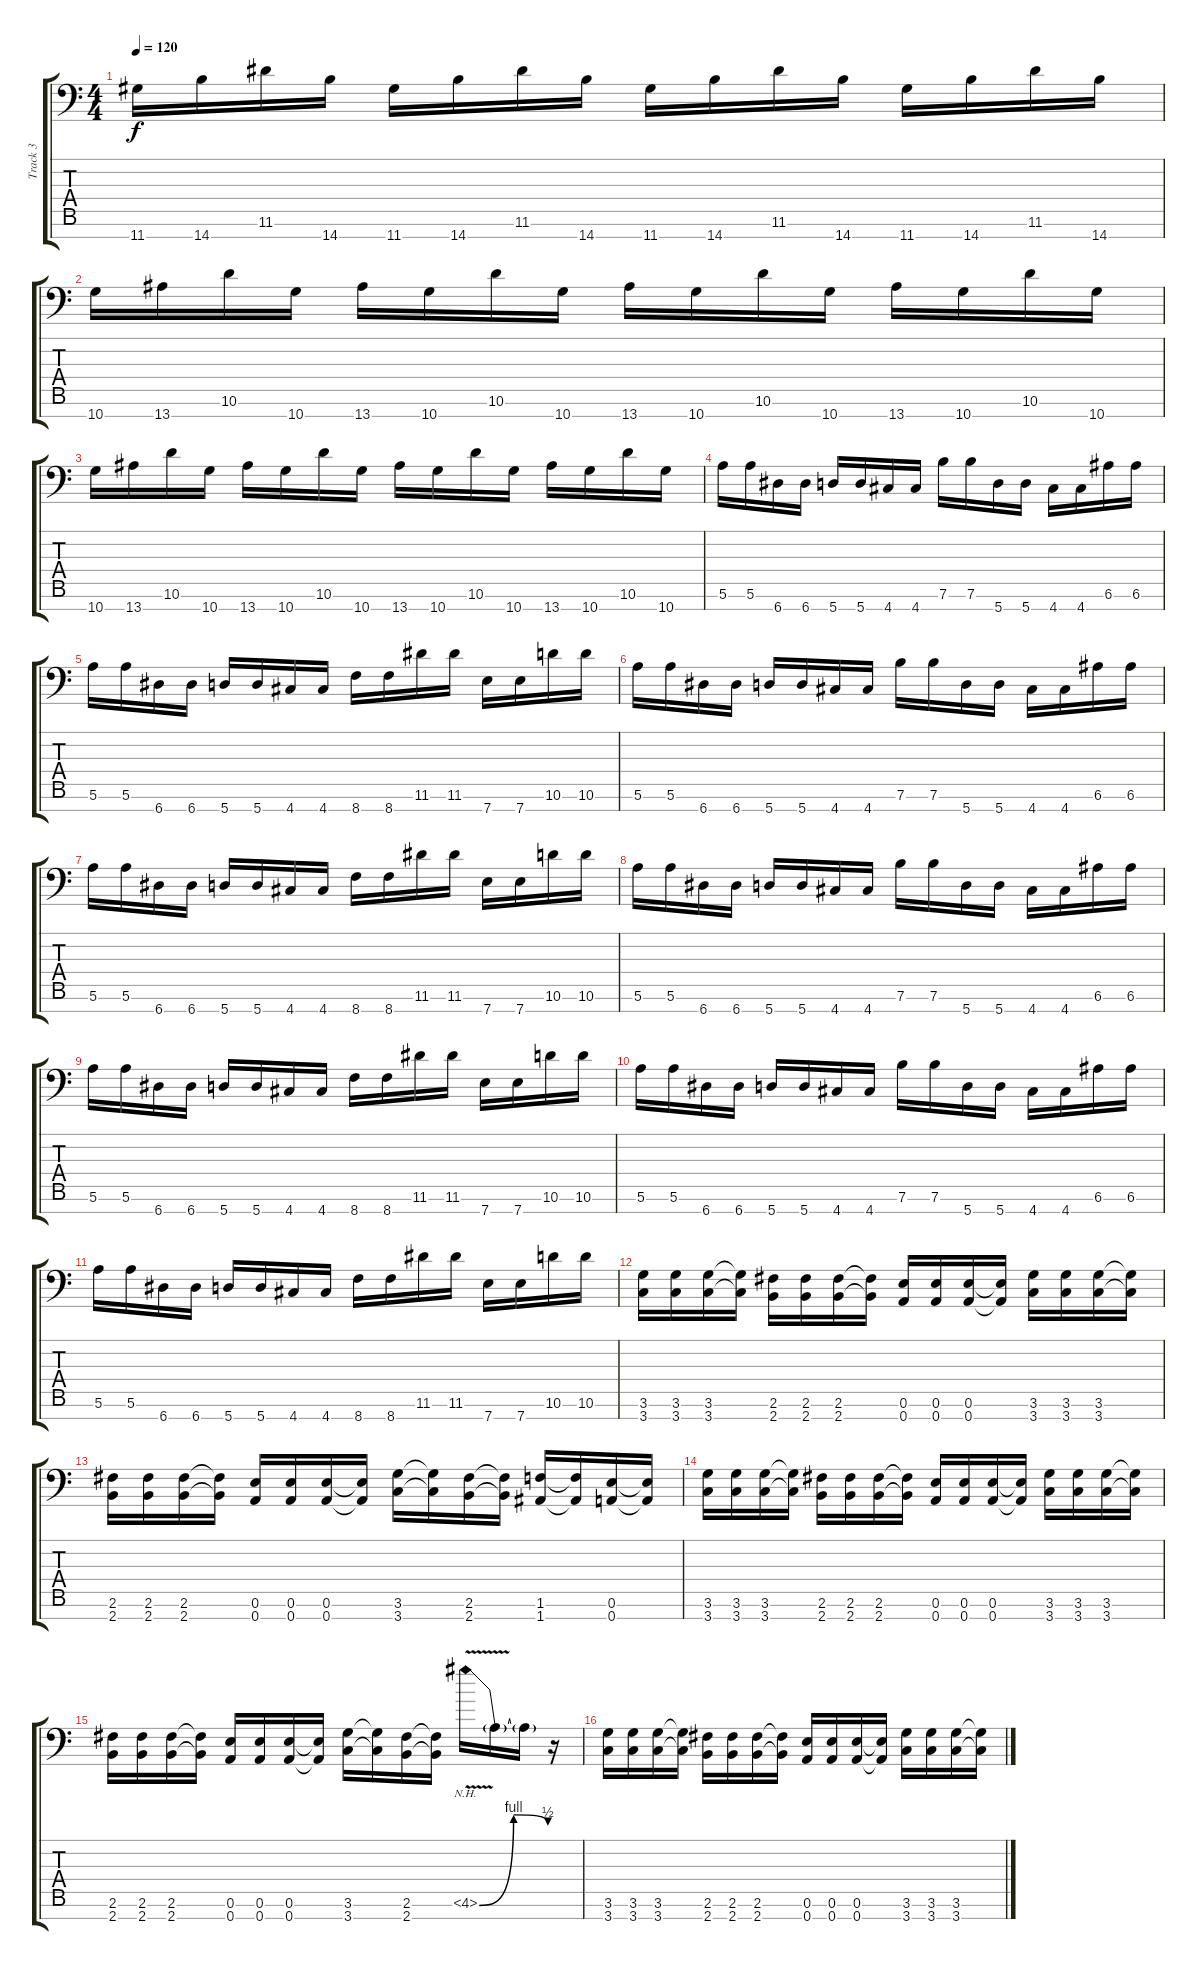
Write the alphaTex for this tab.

\track ("Track 3" "Track 3") {instrument distortionguitar}
\staff {score tabs}
\tuning (E4 B3 Gb3 D3 A2 E2 A1) {hide}
\ts (4 4)
\tempo 120
\clef f4
\ks c
11.7.16{dy f} 14.7.16 11.6.16 14.7.16 11.7.16 14.7.16 11.6.16 14.7.16 11.7.16 14.7.16 11.6.16 14.7.16 11.7.16 14.7.16 11.6.16 14.7.16 |
10.7.16 13.7.16 10.6.16 10.7.16 13.7.16 10.7.16 10.6.16 10.7.16 13.7.16 10.7.16 10.6.16 10.7.16 13.7.16 10.7.16 10.6.16 10.7.16 |
10.7.16 13.7.16 10.6.16 10.7.16 13.7.16 10.7.16 10.6.16 10.7.16 13.7.16 10.7.16 10.6.16 10.7.16 13.7.16 10.7.16 10.6.16 10.7.16 |
5.6.16 5.6.16 6.7.16 6.7.16 5.7.16 5.7.16 4.7.16 4.7.16 7.6.16 7.6.16 5.7.16 5.7.16 4.7.16 4.7.16 6.6.16 6.6.16 |
5.6.16 5.6.16 6.7.16 6.7.16 5.7.16 5.7.16 4.7.16 4.7.16 8.7.16 8.7.16 11.6.16 11.6.16 7.7.16 7.7.16 10.6.16 10.6.16 |
5.6.16 5.6.16 6.7.16 6.7.16 5.7.16 5.7.16 4.7.16 4.7.16 7.6.16 7.6.16 5.7.16 5.7.16 4.7.16 4.7.16 6.6.16 6.6.16 |
5.6.16 5.6.16 6.7.16 6.7.16 5.7.16 5.7.16 4.7.16 4.7.16 8.7.16 8.7.16 11.6.16 11.6.16 7.7.16 7.7.16 10.6.16 10.6.16 |
5.6.16 5.6.16 6.7.16 6.7.16 5.7.16 5.7.16 4.7.16 4.7.16 7.6.16 7.6.16 5.7.16 5.7.16 4.7.16 4.7.16 6.6.16 6.6.16 |
5.6.16 5.6.16 6.7.16 6.7.16 5.7.16 5.7.16 4.7.16 4.7.16 8.7.16 8.7.16 11.6.16 11.6.16 7.7.16 7.7.16 10.6.16 10.6.16 |
5.6.16 5.6.16 6.7.16 6.7.16 5.7.16 5.7.16 4.7.16 4.7.16 7.6.16 7.6.16 5.7.16 5.7.16 4.7.16 4.7.16 6.6.16 6.6.16 |
5.6.16 5.6.16 6.7.16 6.7.16 5.7.16 5.7.16 4.7.16 4.7.16 8.7.16 8.7.16 11.6.16 11.6.16 7.7.16 7.7.16 10.6.16 10.6.16 |
(3.6 3.7).16 (3.6 3.7).16 (3.6 3.7).16 (3.6{t} 3.7{t}).16 (2.6 2.7).16 (2.6 2.7).16 (2.6 2.7).16 (2.6{t} 2.7{t}).16 (0.6 0.7).16 (0.6 0.7).16 (0.6 0.7).16 (0.6{t} 0.7{t}).16 (3.6 3.7).16 (3.6 3.7).16 (3.6 3.7).16 (3.6{t} 3.7{t}).16 |
(2.6 2.7).16 (2.6 2.7).16 (2.6 2.7).16 (2.6{t} 2.7{t}).16 (0.6 0.7).16 (0.6 0.7).16 (0.6 0.7).16 (0.6{t} 0.7{t}).16 (3.6 3.7).16 (3.6{t} 3.7{t}).16 (2.6 2.7).16 (2.6{t} 2.7{t}).16 (1.6 1.7).16 (1.6{t} 1.7{t}).16 (0.6 0.7).16 (0.6{t} 0.7{t}).16 |
(3.6 3.7).16 (3.6 3.7).16 (3.6 3.7).16 (3.6{t} 3.7{t}).16 (2.6 2.7).16 (2.6 2.7).16 (2.6 2.7).16 (2.6{t} 2.7{t}).16 (0.6 0.7).16 (0.6 0.7).16 (0.6 0.7).16 (0.6{t} 0.7{t}).16 (3.6 3.7).16 (3.6 3.7).16 (3.6 3.7).16 (3.6{t} 3.7{t}).16 |
(2.6 2.7).16 (2.6 2.7).16 (2.6 2.7).16 (2.6{t} 2.7{t}).16 (0.6 0.7).16 (0.6 0.7).16 (0.6 0.7).16 (0.6{t} 0.7{t}).16 (3.6 3.7).16 (3.6{t} 3.7{t}).16 (2.6 2.7).16 (2.6{t} 2.7{t}).16 4.6{be (bendrelease 0 0 30 4 30 4 60 2) nh v}.16 4.6{t}.16 4.6{t}.16 r.16 |
(3.6 3.7).16 (3.6 3.7).16 (3.6 3.7).16 (3.6{t} 3.7{t}).16 (2.6 2.7).16 (2.6 2.7).16 (2.6 2.7).16 (2.6{t} 2.7{t}).16 (0.6 0.7).16 (0.6 0.7).16 (0.6 0.7).16 (0.6{t} 0.7{t}).16 (3.6 3.7).16 (3.6 3.7).16 (3.6 3.7).16 (3.6{t} 3.7{t}).16
